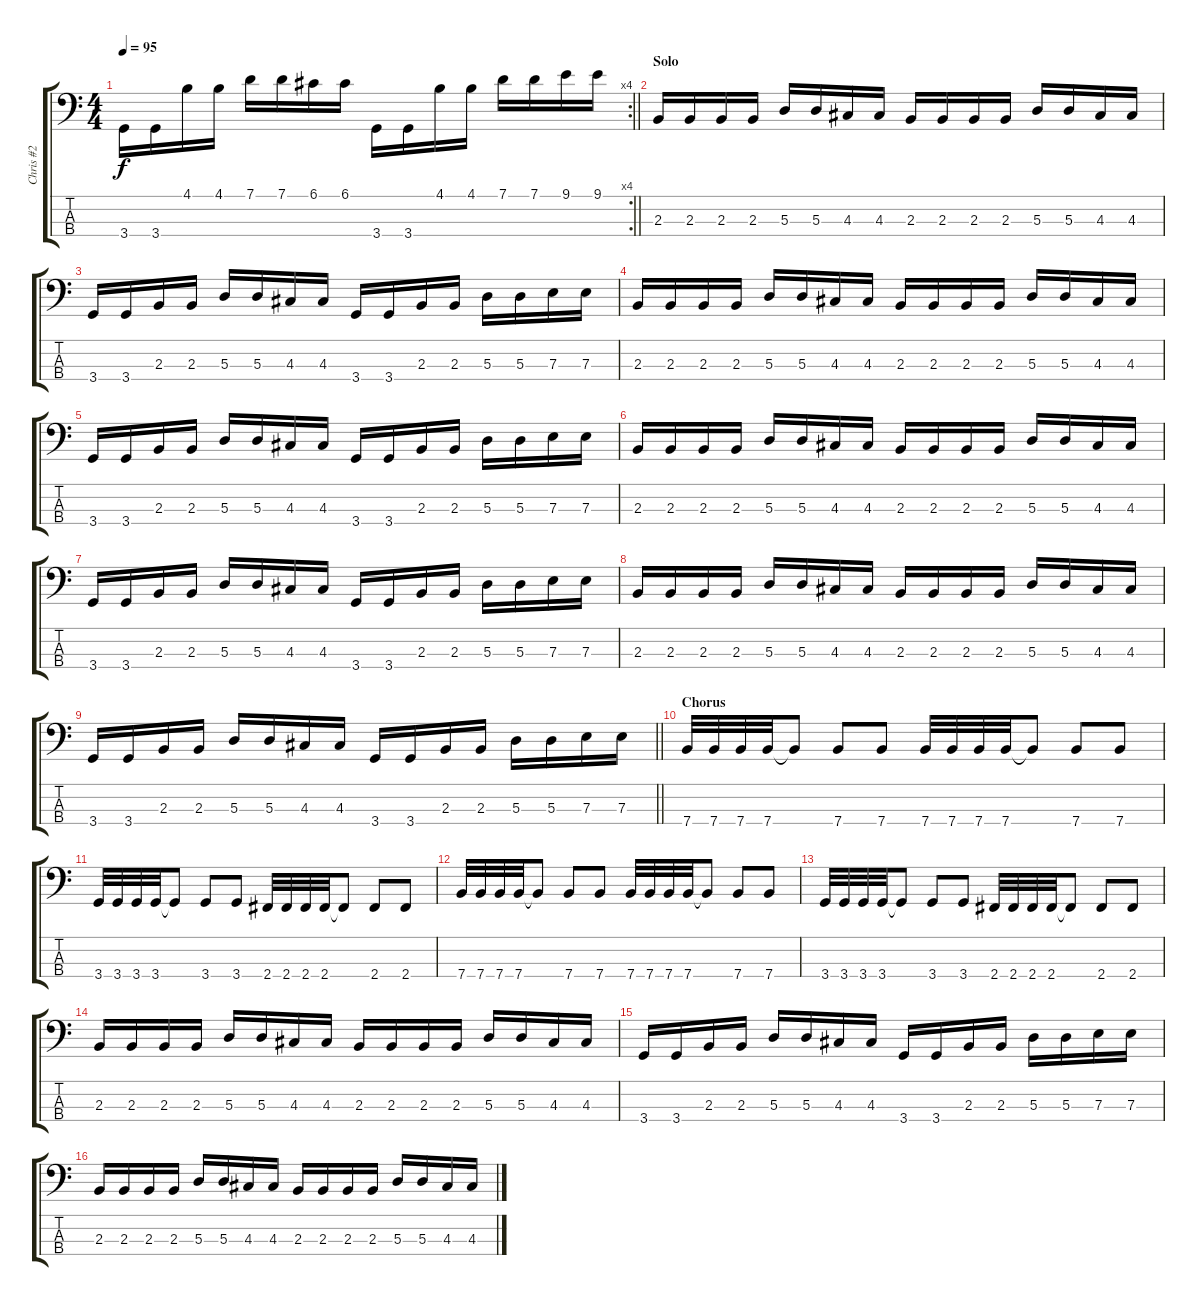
\track ("Chris #2" "Chris #2") {instrument electricbassfinger}
\staff {score tabs}
\tuning (G2 D2 A1 E1) {hide}
\rc 4
\ts (4 4)
\tempo 95
\clef f4
\barLineRight lightlight
\ks c
3.4.16{dy f} 3.4.16 4.1.16 4.1.16 7.1.16 7.1.16 6.1.16 6.1.16 3.4.16 3.4.16 4.1.16 4.1.16 7.1.16 7.1.16 9.1.16 9.1.16 |
\section ("" "Solo")
2.3.16 2.3.16 2.3.16 2.3.16 5.3.16 5.3.16 4.3.16 4.3.16 2.3.16 2.3.16 2.3.16 2.3.16 5.3.16 5.3.16 4.3.16 4.3.16 |
3.4.16 3.4.16 2.3.16 2.3.16 5.3.16 5.3.16 4.3.16 4.3.16 3.4.16 3.4.16 2.3.16 2.3.16 5.3.16 5.3.16 7.3.16 7.3.16 |
2.3.16 2.3.16 2.3.16 2.3.16 5.3.16 5.3.16 4.3.16 4.3.16 2.3.16 2.3.16 2.3.16 2.3.16 5.3.16 5.3.16 4.3.16 4.3.16 |
3.4.16 3.4.16 2.3.16 2.3.16 5.3.16 5.3.16 4.3.16 4.3.16 3.4.16 3.4.16 2.3.16 2.3.16 5.3.16 5.3.16 7.3.16 7.3.16 |
2.3.16 2.3.16 2.3.16 2.3.16 5.3.16 5.3.16 4.3.16 4.3.16 2.3.16 2.3.16 2.3.16 2.3.16 5.3.16 5.3.16 4.3.16 4.3.16 |
3.4.16 3.4.16 2.3.16 2.3.16 5.3.16 5.3.16 4.3.16 4.3.16 3.4.16 3.4.16 2.3.16 2.3.16 5.3.16 5.3.16 7.3.16 7.3.16 |
2.3.16 2.3.16 2.3.16 2.3.16 5.3.16 5.3.16 4.3.16 4.3.16 2.3.16 2.3.16 2.3.16 2.3.16 5.3.16 5.3.16 4.3.16 4.3.16 |
\barLineRight lightlight
3.4.16 3.4.16 2.3.16 2.3.16 5.3.16 5.3.16 4.3.16 4.3.16 3.4.16 3.4.16 2.3.16 2.3.16 5.3.16 5.3.16 7.3.16 7.3.16 |
\section ("" "Chorus")
7.4.32 7.4.32 7.4.32 7.4.32 7.4{t}.8 7.4.8 7.4.8 7.4.32 7.4.32 7.4.32 7.4.32 7.4{t}.8 7.4.8 7.4.8 |
3.4.32 3.4.32 3.4.32 3.4.32 3.4{t}.8 3.4.8 3.4.8 2.4.32 2.4.32 2.4.32 2.4.32 2.4{t}.8 2.4.8 2.4.8 |
7.4.32 7.4.32 7.4.32 7.4.32 7.4{t}.8 7.4.8 7.4.8 7.4.32 7.4.32 7.4.32 7.4.32 7.4{t}.8 7.4.8 7.4.8 |
3.4.32 3.4.32 3.4.32 3.4.32 3.4{t}.8 3.4.8 3.4.8 2.4.32 2.4.32 2.4.32 2.4.32 2.4{t}.8 2.4.8 2.4.8 |
2.3.16 2.3.16 2.3.16 2.3.16 5.3.16 5.3.16 4.3.16 4.3.16 2.3.16 2.3.16 2.3.16 2.3.16 5.3.16 5.3.16 4.3.16 4.3.16 |
3.4.16 3.4.16 2.3.16 2.3.16 5.3.16 5.3.16 4.3.16 4.3.16 3.4.16 3.4.16 2.3.16 2.3.16 5.3.16 5.3.16 7.3.16 7.3.16 |
2.3.16 2.3.16 2.3.16 2.3.16 5.3.16 5.3.16 4.3.16 4.3.16 2.3.16 2.3.16 2.3.16 2.3.16 5.3.16 5.3.16 4.3.16 4.3.16
